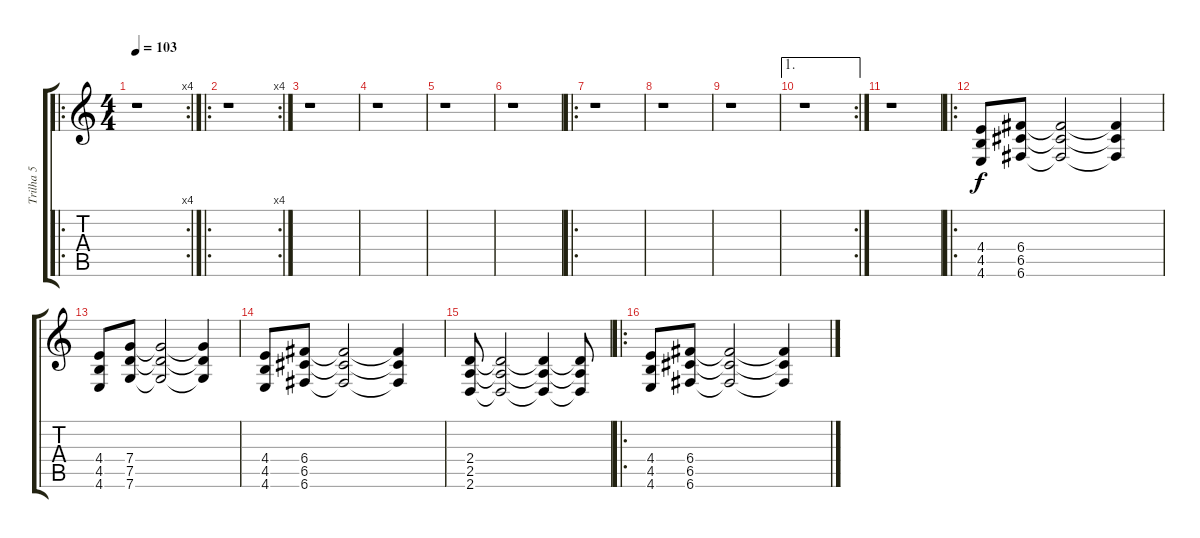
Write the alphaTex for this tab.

\track ("Trilha 5" "Trilha 5") {instrument overdrivenguitar}
\staff {score tabs}
\tuning (D4 A3 F3 C3 G2 C2) {hide}
\ro
\rc 4
\ts (4 4)
\tempo 103
\clef g2
\ks c
r.1{dy f} |
\ro
\rc 4
r.1 |
r.1 |
r.1 |
r.1 |
r.1 |
\ro
r.1 |
r.1 |
r.1 |
\ae 1
\rc 2
r.1 |
r.1 |
\ro
(4.4 4.5 4.6).8{volume 16 instrument overdrivenguitar} (6.4 6.5 6.6).8 (6.4{t} 6.5{t} 6.6{t}).2 (6.4{t} 6.5{t} 6.6{t}).4 |
(4.4 4.5 4.6).8 (7.4 7.5 7.6).8 (7.4{t} 7.5{t} 7.6{t}).2 (7.4{t} 7.5{t} 7.6{t}).4 |
(4.4 4.5 4.6).8 (6.4 6.5 6.6).8 (6.4{t} 6.5{t} 6.6{t}).2 (6.4{t} 6.5{t} 6.6{t}).4 |
(2.4 2.5 2.6).8 (2.4{t} 2.5{t} 2.6{t}).2 (2.4{t} 2.5{t} 2.6{t}).4 (2.4{t} 2.5{t} 2.6{t}).8{volume 16} |
\ro
(4.4 4.5 4.6).8 (6.4 6.5 6.6).8 (6.4{t} 6.5{t} 6.6{t}).2 (6.4{t} 6.5{t} 6.6{t}).4
